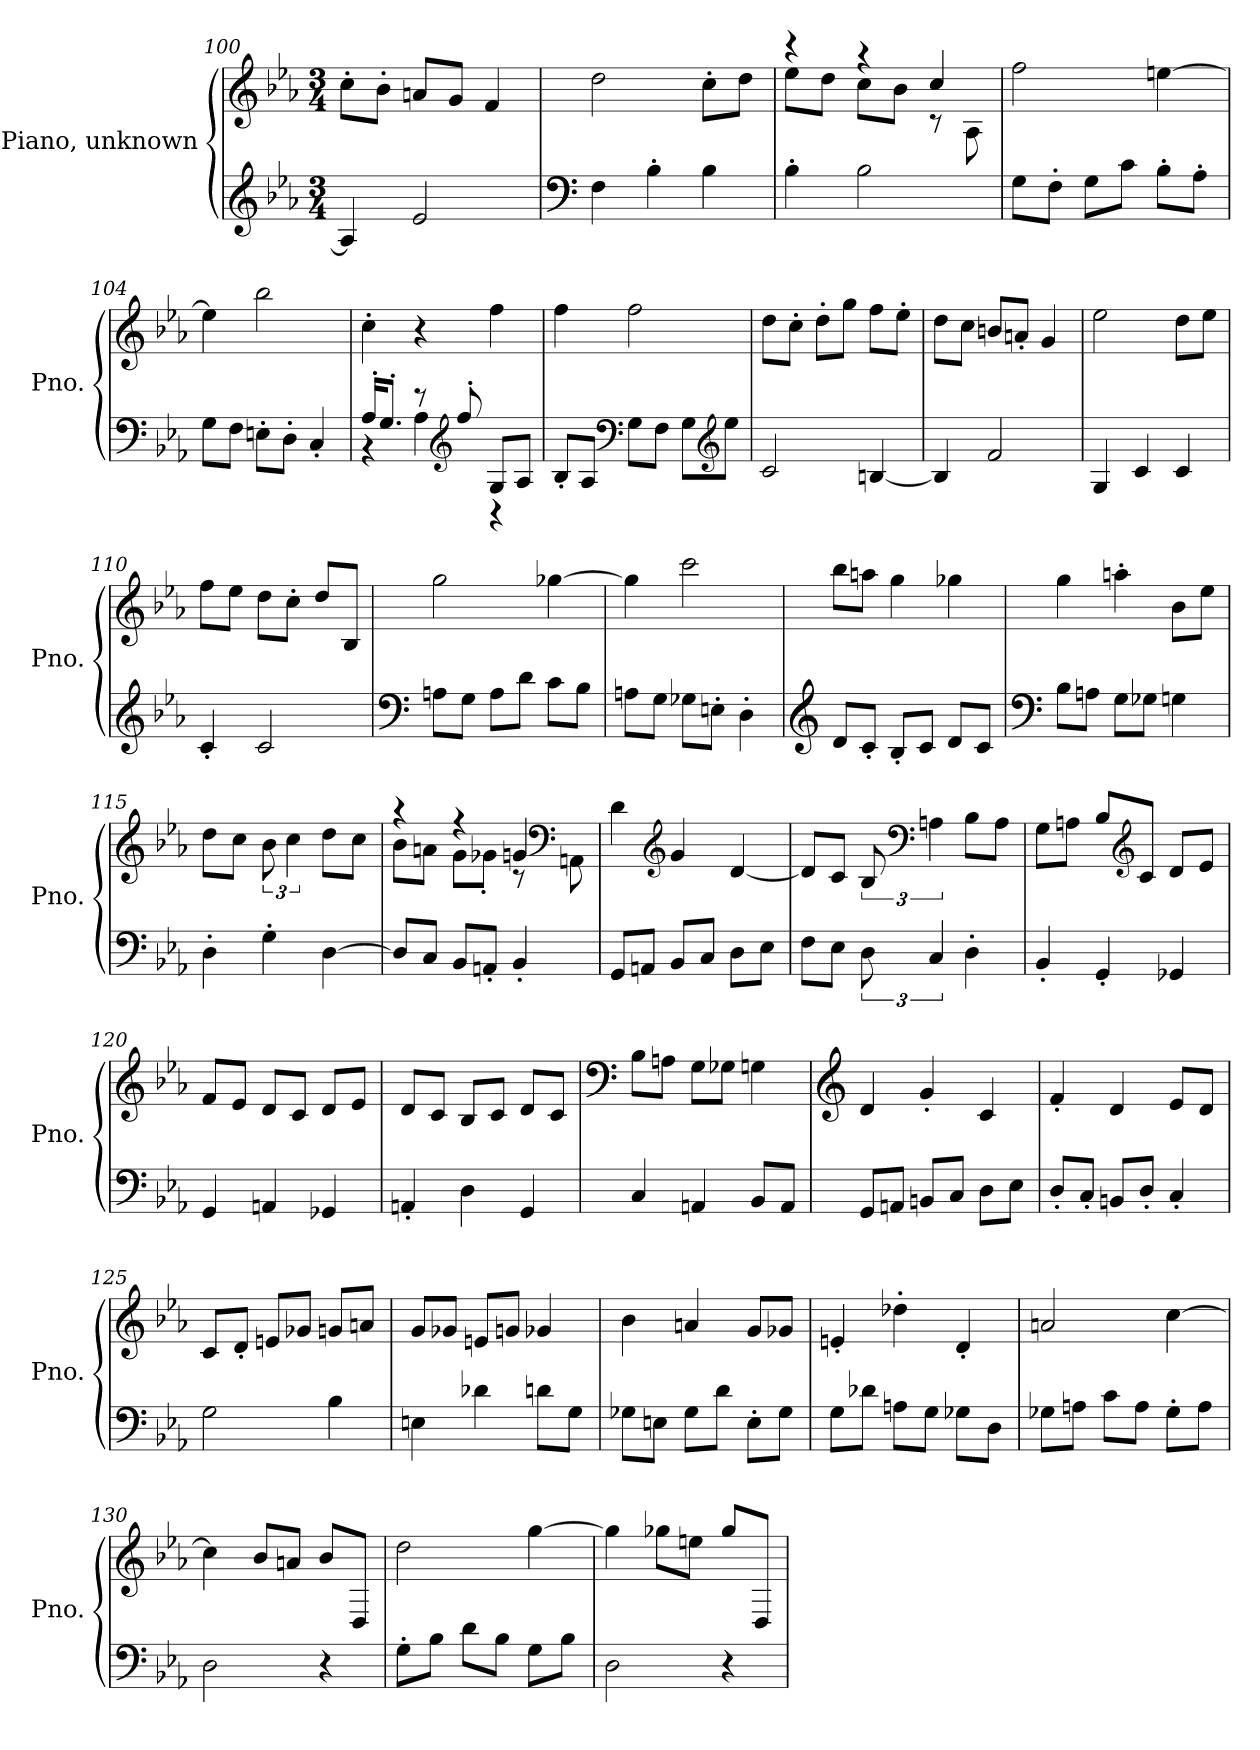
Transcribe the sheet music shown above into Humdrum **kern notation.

**kern	**kern
*part1	*part1
*staff2	*staff1
*I"Piano, unknown	*
*I'Pno.	*
*clefG2	*clefG2
*k[b-e-a-]	*k[b-e-a-]
*M3/4	*M3/4
=100	=100
4A/]	8cc'\L
.	8b-'\J
2e-/	8an/L
.	8g/J
.	4f/
=101	=101
*clefF4	*
4F\	2dd\
4B-'\	.
4B-\	8cc'\L
.	8dd\J
=102	=102
*	*^
4B-'\	4r	8ee-\L
.	.	8dd\J
2B-\	4r	8cc\L
.	.	8b-\J
.	4cc/	8r
.	.	8A-\
*	*v	*v
=103	=103
8G\L	2ff\
8F'\J	.
8G\L	.
8c\J	.
8B-'\L	[4een\
8A-'\J	.
!!LO:LB:g=z
=104	=104
8G\L	4ee\]
8F\J	.
8En'\L	2bb-\
8D'\J	.
4C'/	.
=105	=105
*^	*
16A-'/KL	4r	4cc'\
8.G'/J	.	.
8r	4A-\	4r
*clefG2	*	*
8ff'/	.	.
8G/L	4r	4ff\
8A-/J	.	.
*v	*v	*
=106	=106
8B-'/L	4ff\
8A-/J	.
*clefF4	*
8G\L	2ff\
8F\J	.
8G\L	.
*clefG2	*
8ee-\J	.
=107	=107
2c/	8dd\L
.	8cc'\J
.	8dd'\L
.	8gg\J
[4Bn/	8ff\L
.	8ee-'\J
=108	=108
4B/]	8dd\L
.	8cc\J
2f/	8bn/L
.	8an'/J
.	4g/
!!LO:LB:g=z
=109	=109
4G/	2ee-\
4c/	.
4c/	8dd\L
.	8ee-\J
=110	=110
4c'/	8ff\L
.	8ee-\J
2c/	8dd\L
.	8cc'\J
.	8dd/L
.	8B-/J
=111	=111
*clefF4	*
8An\L	2gg\
8G\J	.
8A\L	.
8d\J	.
8c\L	[4gg-X\
8B-\J	.
=112	=112
8An\L	4gg-\]
8G\J	.
8G-X\L	2ccc\
8En'\J	.
4D'\	.
=113	=113
*clefG2	*
8d/L	8bb-\L
8c'/J	8aan\J
8B-'/L	4gg\
8c/J	.
8d/L	4gg-X\
8c/J	.
!!LO:LB:g=z
=114	=114
*clefF4	*
8B-\L	4gg\
8An\J	.
8G\L	4aan'\
8G-X\J	.
4Gn\	8b-\L
.	8ee-\J
=115	=115
4D'\	8dd\L
.	8cc\J
4G'\	12b-\
.	6cc\
[4D\	8dd\L
.	8cc\J
=116	=116
*	*^
8D/L]	4r	8b-\L
8C/J	.	8an\J
8BB-/L	4r	8g\L
8AAn'/J	.	8g-X'\J
4BB-'/	4gn/	8r
*	*clefF4	*
.	.	8AAn\
*	*v	*v
=117	=117
8GG/L	4d\
8AAn/J	.
*	*clefG2
8BB-/L	4g/
8C/J	.
8D\L	[4d/
8E-\J	.
!!LO:LB:g=z
=118	=118
8F\L	8d/L]
8E-\J	8c/J
12D\	12B-/
*	*clefF4
6C/	6An\
4D'\	8B-\L
.	8A\J
=119	=119
4BB-'/	8G\L
.	8An\J
4GG'/	8B-/L
*	*clefG2
.	8c/J
4GG-X/	8d/L
.	8e-/J
=120	=120
4GG/	8f/L
.	8e-/J
4AAn/	8d/L
.	8c/J
4GG-X/	8d/L
.	8e-/J
=121	=121
4AAn'/	8d/L
.	8c/J
4D\	8B-/L
.	8c/J
4GG/	8d/L
.	8c/J
=122	=122
*	*clefF4
4C/	8B-\L
.	8An\J
4AAn/	8G\L
.	8G-X\J
8BB-/L	4Gn\
8AA/J	.
!!LO:LB:g=z
=123	=123
*	*clefG2
8GG/L	4d/
8AAn/J	.
8BBn/L	4g'/
8C/J	.
8D\L	4c/
8E-\J	.
=124	=124
8D'/L	4f'/
8C'/J	.
8BBn/L	4d/
8D'/J	.
4C'/	8e-/L
.	8d/J
=125	=125
2G\	8c/L
.	8d'/J
.	8en/L
.	8g-X/J
4B-\	8gn/L
.	8an/J
=126	=126
4En\	8g/L
.	8g-X/J
4d-X\	8en/L
.	8gn/J
8dn\L	4g-X/
8G\J	.
=127	=127
8G-X\L	4b-\
8En\J	.
8G-\L	4an/
8d\J	.
8E'\L	8g/L
8G-\J	8g-X/J
!!LO:PB:g=z
=128	=128
8G\L	4en'/
8d-X\J	.
8An\L	4dd-X'\
8G\J	.
8G-X\L	4d'/
8D\J	.
=129	=129
8G-X\L	2an/
8An\J	.
8c\L	.
8A\J	.
8G-'\L	[4cc\
8A\J	.
=130	=130
2D\	4cc\]
.	8b-/L
.	8an/J
4r	8b-/L
.	8D/J
=131	=131
8G'\L	2dd\
8B-\J	.
8d\L	.
8B-\J	.
8G\L	[4gg\
8B-\J	.
=132	=132
2D\	4gg\]
.	8gg-X\L
.	8een\J
4r	8gg-/L
.	8D/J
=	=
*-	*-
